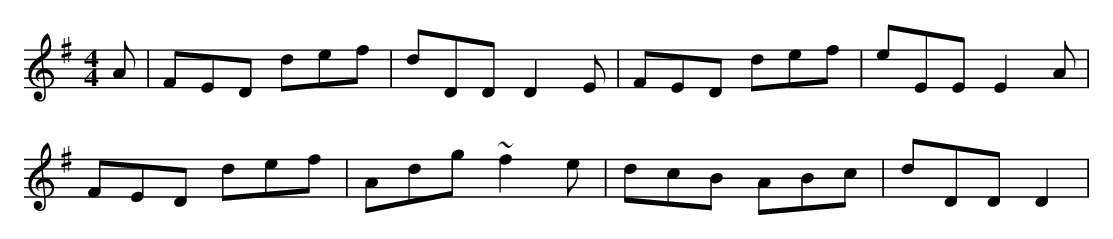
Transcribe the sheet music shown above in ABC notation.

X:1
M:4/4
K:G
A|FED def|dDD D2E|FED def|eEE E2A|
FED def|Adg ~f2e|dcB ABc|dDD D2|
